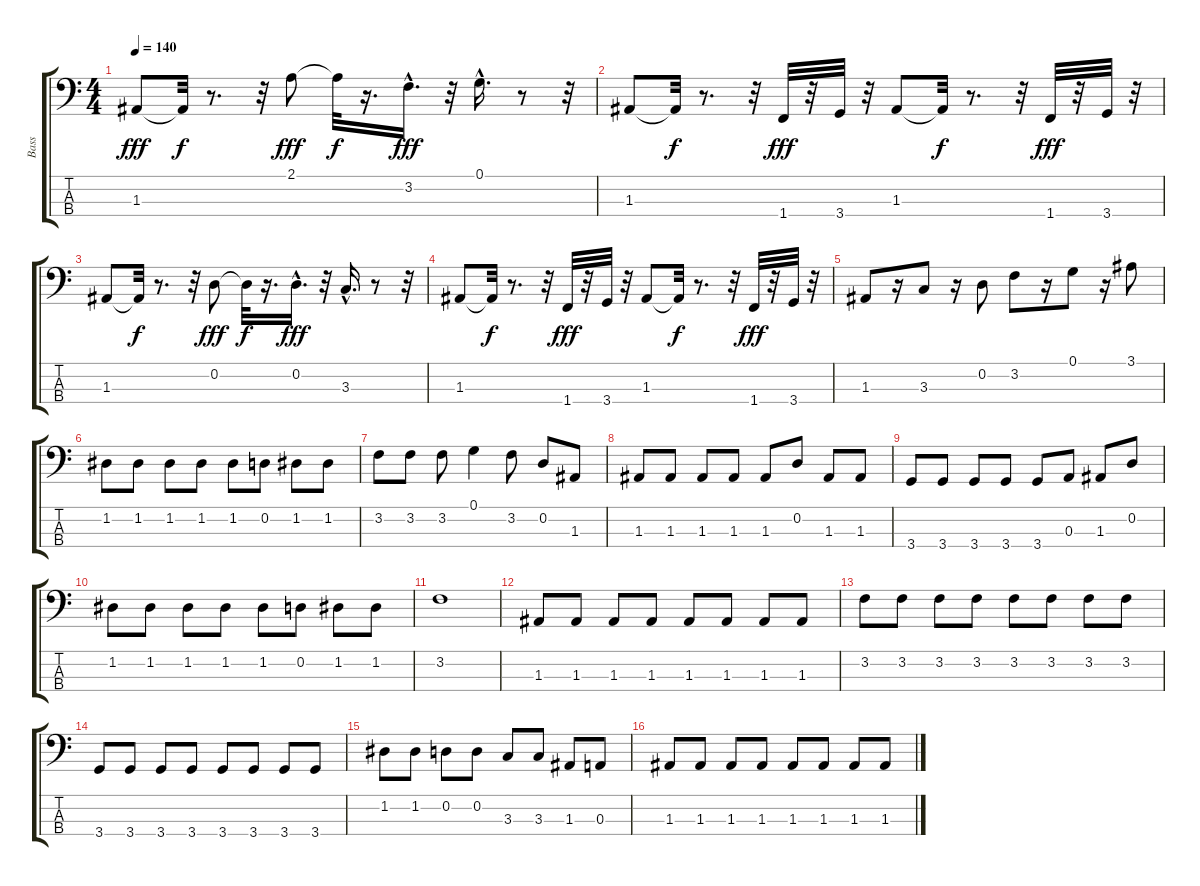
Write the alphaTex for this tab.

\track ("Bass" "Bass") {instrument electricbasspick}
\staff {score tabs}
\tuning (G2 D2 A1 E1) {hide}
\ts (4 4)
\tempo 140
\clef f4
\ks c
1.3.8{dy fff} 1.3{t}.32{dy f} r.8{d} r.32 2.1.8{dy fff} 2.1{t}.32{dy f} r.16{d} 3.2{hac}.16{d dy fff} r.32 0.1{hac}.16{d} r.8 r.32 |
1.3.8 1.3{t}.32{dy f} r.8{d} r.32 1.4.32{dy fff} r.32 3.4.32 r.32 1.3.8 1.3{t}.32{dy f} r.8{d} r.32 1.4.32{dy fff} r.32 3.4.32 r.32 |
1.3.8 1.3{t}.32{dy f} r.8{d} r.32 0.2.8{dy fff} 0.2{t}.32{dy f} r.16{d} 0.2{hac}.16{d dy fff} r.32 3.3{hac}.16{d} r.8 r.32 |
1.3.8 1.3{t}.32{dy f} r.8{d} r.32 1.4.32{dy fff} r.32 3.4.32 r.32 1.3.8 1.3{t}.32{dy f} r.8{d} r.32 1.4.32{dy fff} r.32 3.4.32 r.32 |
1.3.8 r.16 3.3.8 r.16 0.2.8 3.2.8 r.16 0.1.8 r.16 3.1.8 |
1.2.8 1.2.8 1.2.8 1.2.8 1.2.8 0.2.8 1.2.8 1.2.8 |
3.2.8 3.2.8 3.2.8 0.1.4 3.2.8 0.2.8 1.3.8 |
1.3.8 1.3.8 1.3.8 1.3.8 1.3.8 0.2.8 1.3.8 1.3.8 |
3.4.8 3.4.8 3.4.8 3.4.8 3.4.8 0.3.8 1.3.8 0.2.8 |
1.2.8 1.2.8 1.2.8 1.2.8 1.2.8 0.2.8 1.2.8 1.2.8 |
3.2.1 |
1.3.8 1.3.8 1.3.8 1.3.8 1.3.8 1.3.8 1.3.8 1.3.8 |
3.2.8 3.2.8 3.2.8 3.2.8 3.2.8 3.2.8 3.2.8 3.2.8 |
3.4.8 3.4.8 3.4.8 3.4.8 3.4.8 3.4.8 3.4.8 3.4.8 |
1.2.8 1.2.8 0.2.8 0.2.8 3.3.8 3.3.8 1.3.8 0.3.8 |
1.3.8 1.3.8 1.3.8 1.3.8 1.3.8 1.3.8 1.3.8 1.3.8
